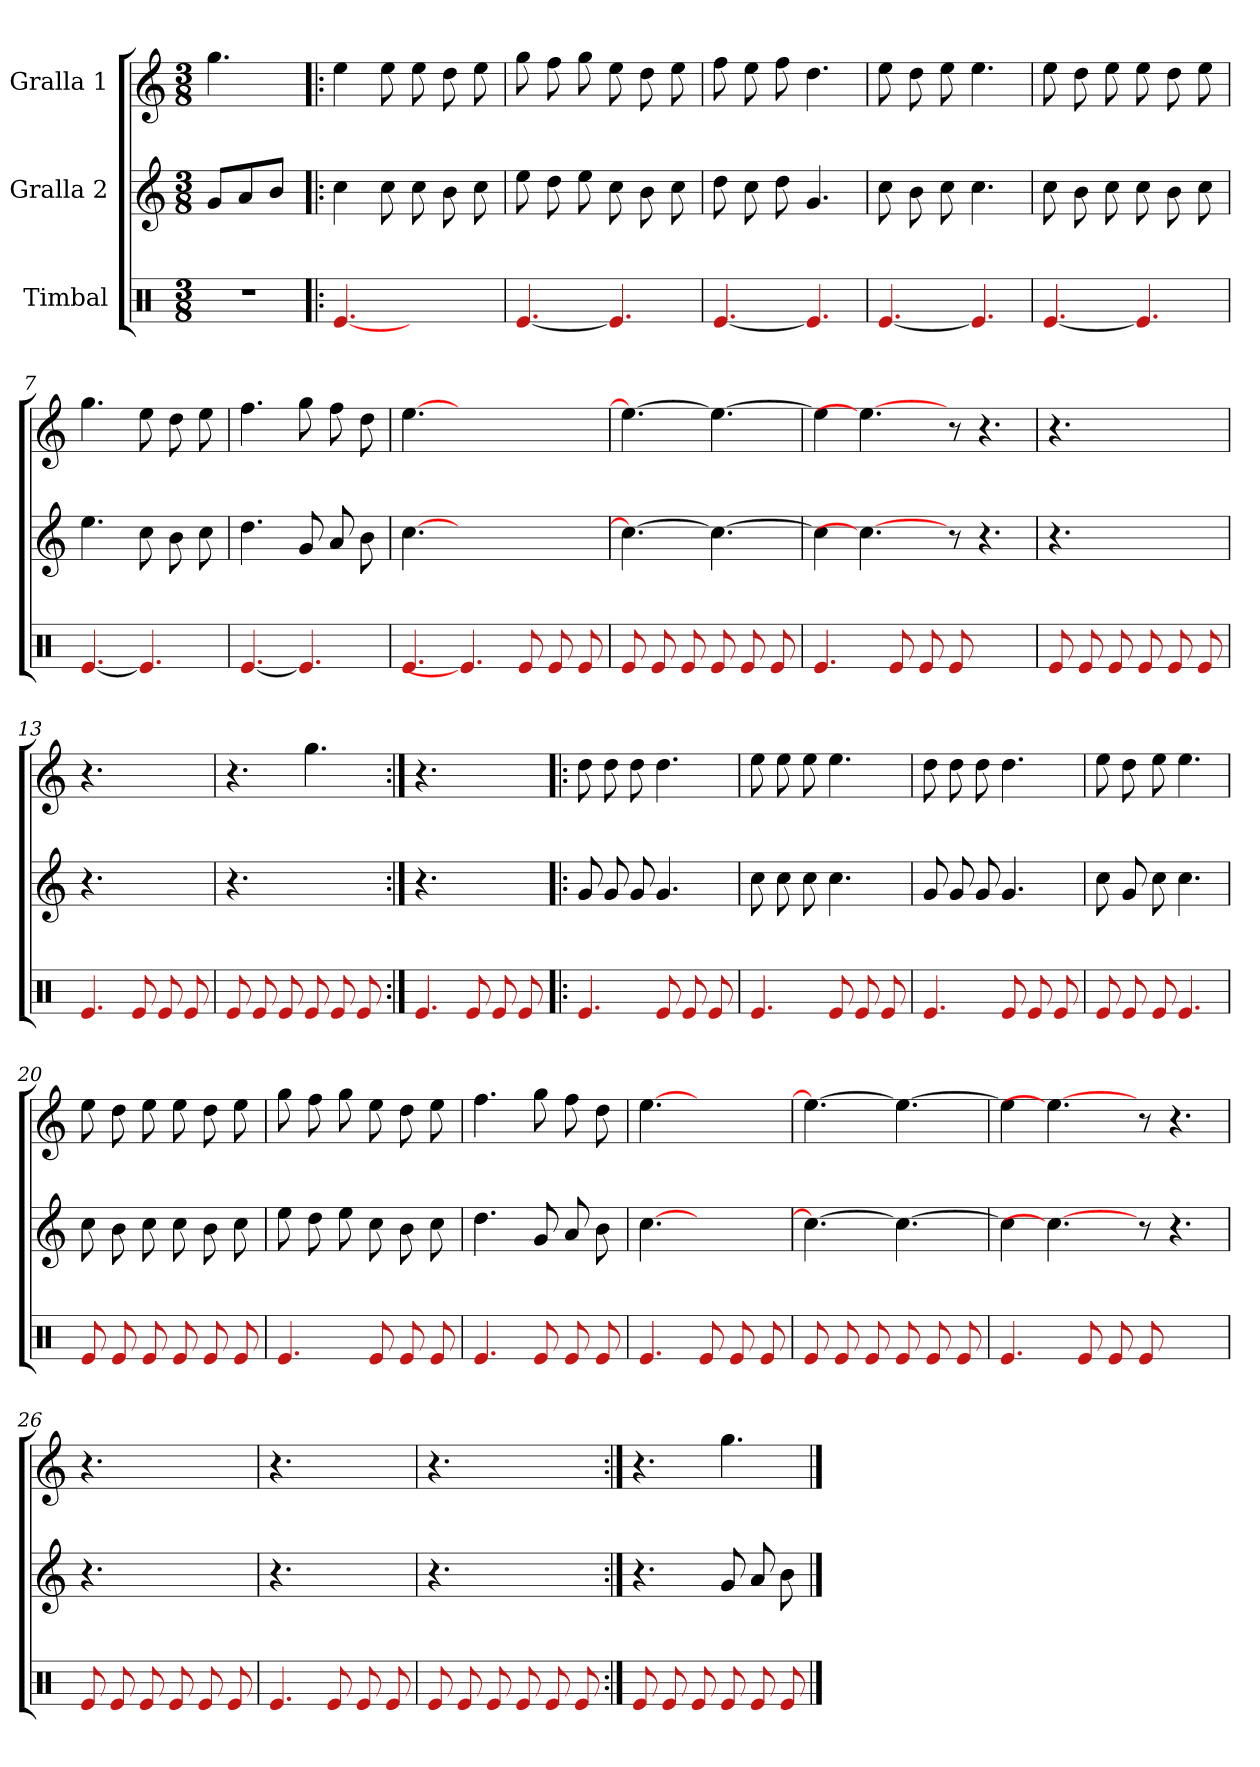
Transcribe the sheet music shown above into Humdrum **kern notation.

**kern	**kern	**kern
*part3	*part2	*part1
*staff3	*staff2	*staff1
*I"Timbal	*I"Gralla 2	*I"Gralla 1
*clefX	*clefG2	*clefG2
*k[]	*k[]	*k[]
*M3/8	*M3/8	*M3/8
=1	=1	=1
4.r	8g/L	4.gg
.	8a/	.
.	8b/J	.
=2!|:	=2!|:	=2!|:
[4.e	4cc	4ee
.	8cc	8ee
4.ryy	8cc	8ee
.	8b	8dd
.	8cc	8ee
=3	=3	=3
[4.e	8ee	8gg
.	8dd	8ff
.	8ee	8gg
4.e]	8cc	8ee
.	8b	8dd
.	8cc	8ee
=4	=4	=4
[4.e	8dd	8ff
.	8cc	8ee
.	8dd	8ff
4.e]	4.g	4.dd
=5	=5	=5
[4.e	8cc	8ee
.	8b	8dd
.	8cc	8ee
4.e]	4.cc	4.ee
=6	=6	=6
[4.e	8cc	8ee
.	8b	8dd
.	8cc	8ee
4.e]	8cc	8ee
.	8b	8dd
.	8cc	8ee
=7	=7	=7
[4.e	4.ee	4.gg
4.e]	8cc	8ee
.	8b	8dd
.	8cc	8ee
=8	=8	=8
[4.e	4.dd	4.ff
4.e]	8g	8gg
.	8a	8ff
.	8b	8dd
=9	=9	=9
4.e	[4.cc	[4.ee
4.e]	2.ryy	2.ryy
8e	.	.
8e	.	.
8e	.	.
=10	=10	=10
8e	4.cc_	4.ee_
8e	.	.
8e	.	.
8e	4.cc_	4.ee_
8e	.	.
8e	.	.
=11	=11	=11
4.e	4cc]	4ee]
.	4.cc_	4.ee_
8e	.	.
8e	.	.
8e	8r	8r
4.ryy	4.r	4.r
=12	=12	=12
8e	4.r	4.r
8e	.	.
8e	.	.
8e	4.ryy	4.ryy
8e	.	.
8e	.	.
=13	=13	=13
4.e	4.r	4.r
8e	4.ryy	4.ryy
8e	.	.
8e	.	.
=14	=14	=14
8e	4.r	4.r
8e	.	.
8e	.	.
8e	4.ryy	4.gg
8e	.	.
8e	.	.
=15:|!	=15:|!	=15:|!
4.e	4.r	4.r
8e	4.ryy	4.ryy
8e	.	.
8e	.	.
=16!|:	=16!|:	=16!|:
4.e	8g	8dd
.	8g	8dd
.	8g	8dd
8e	4.g	4.dd
8e	.	.
8e	.	.
=17	=17	=17
4.e	8cc	8ee
.	8cc	8ee
.	8cc	8ee
8e	4.cc	4.ee
8e	.	.
8e	.	.
=18	=18	=18
4.e	8g	8dd
.	8g	8dd
.	8g	8dd
8e	4.g	4.dd
8e	.	.
8e	.	.
=19	=19	=19
8e	8cc	8ee
8e	8g	8dd
8e	8cc	8ee
4.e	4.cc	4.ee
=20	=20	=20
8e	8cc	8ee
8e	8b	8dd
8e	8cc	8ee
8e	8cc	8ee
8e	8b	8dd
8e	8cc	8ee
=21	=21	=21
4.e	8ee	8gg
.	8dd	8ff
.	8ee	8gg
8e	8cc	8ee
8e	8b	8dd
8e	8cc	8ee
=22	=22	=22
4.e	4.dd	4.ff
8e	8g	8gg
8e	8a	8ff
8e	8b	8dd
=23	=23	=23
4.e	[4.cc	[4.ee
8e	4.ryy	4.ryy
8e	.	.
8e	.	.
=24	=24	=24
8e	4.cc_	4.ee_
8e	.	.
8e	.	.
8e	4.cc_	4.ee_
8e	.	.
8e	.	.
=25	=25	=25
4.e	4cc]	4ee]
.	4.cc_	4.ee_
8e	.	.
8e	.	.
8e	8r	8r
4.ryy	4.r	4.r
=26	=26	=26
8e	4.r	4.r
8e	.	.
8e	.	.
8e	4.ryy	4.ryy
8e	.	.
8e	.	.
=27	=27	=27
4.e	4.r	4.r
8e	4.ryy	4.ryy
8e	.	.
8e	.	.
=28	=28	=28
8e	4.r	4.r
8e	.	.
8e	.	.
8e	4.ryy	4.ryy
8e	.	.
8e	.	.
=29:|!	=29:|!	=29:|!
8e	4.r	4.r
8e	.	.
8e	.	.
8e	8g	4.gg
8e	8a	.
8e	8b	.
==	==	==
*-	*-	*-
